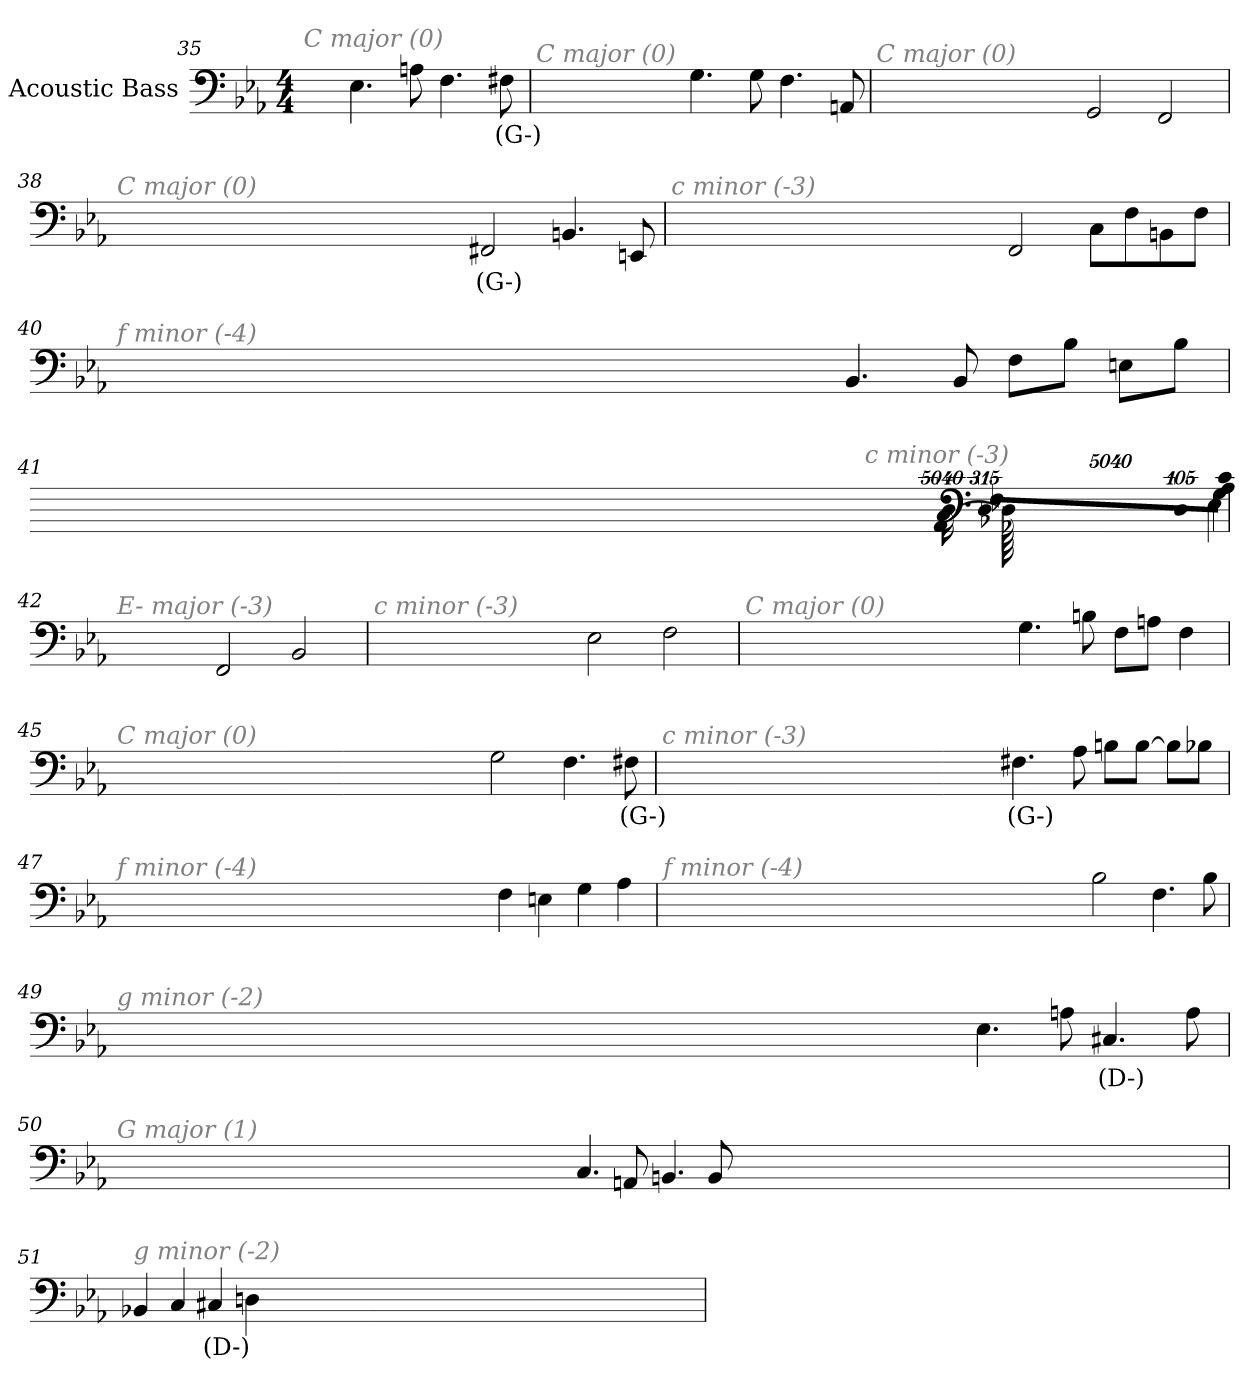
**kern	**text
*part1	*part1
*staff1	*staff1
*I"Acoustic Bass	*
*clefF4	*
*ITrd7c12	*
*k[b-e-a-]	*
*E-:	*
*M4/4	*
=35	=35
!LO:TX:i:color=#808080:t=C major (0)	!
4.EE-	.
8AAn	.
4.FF	.
8FF#Xi	(G-)
=36	=36
!LO:TX:i:color=#808080:t=C major (0)	!
4.GG	.
8GG	.
4.FF	.
8AAAn	.
=37	=37
!LO:TX:i:color=#808080:t=C major (0)	!
2GGG	.
2FFF	.
=38	=38
!LO:TX:i:color=#808080:t=C major (0)	!
2FFF#Xi	(G-)
4.BBBn	.
8EEEn	.
=39	=39
!LO:TX:i:color=#808080:t=c minor (-3)	!
2FFF	.
8CCL	.
8FF	.
8BBBn	.
8FFJ	.
=40	=40
!LO:TX:i:color=#808080:t=f minor (-4)	!
4.BBB-	.
8BBB-	.
8FFL	.
8BB-J	.
8EEnL	.
8BB-J	.
=41	=41
!LO:TX:i:color=#808080:t=c minor (-3)	!
4EE-	.
4GG	.
!LO:N:vis=8	!
40320%3347CL	.
!LO:N:vis=8	!
40320%3347AA-	.
!LO:N:vis=8	!
40320%3347FFJ	.
!LO:N:vis=1024	!
[13440%13DDL	.
16DDL_	.
64DDL_	.
!LO:N:vis=256	!
20160%79DDL]	.
!LO:N:vis=8	!
40320%3347CC	.
!LO:N:vis=8	!
40320%3347AAA-J	.
=42	=42
!LO:TX:i:color=#808080:t=E- major (-3)	!
2FFF	.
2BBB-	.
=43	=43
!LO:TX:i:color=#808080:t=c minor (-3)	!
2EE-	.
2FF	.
=44	=44
!LO:TX:i:color=#808080:t=C major (0)	!
4.GG	.
8BBn	.
8FFL	.
8AAnJ	.
4FF	.
=45	=45
!LO:TX:i:color=#808080:t=C major (0)	!
2GG	.
4.FF	.
8FF#Xi	(G-)
=46	=46
!LO:TX:i:color=#808080:t=c minor (-3)	!
4.FF#Xi	(G-)
8AA-	.
8BBnL	.
[8BBJ	.
8BBL]	.
8BB-XJ	.
=47	=47
!LO:TX:i:color=#808080:t=f minor (-4)	!
4FF	.
4EEn	.
4GG	.
4AA-	.
=48	=48
!LO:TX:i:color=#808080:t=f minor (-4)	!
2BB-	.
4.FF	.
8BB-	.
=49	=49
!LO:TX:i:color=#808080:t=g minor (-2)	!
4.EE-	.
8AAn	.
4.CC#Xi	(D-)
8AA	.
=50	=50
!LO:TX:i:color=#808080:t=G major (1)	!
4.CC	.
8AAAn	.
4.BBBn	.
8BBB	.
=51	=51
!LO:TX:i:color=#808080:t=g minor (-2)	!
4BBB-X	.
4CC	.
4CC#Xi	(D-)
4DDn	.
=	=
*-	*-
